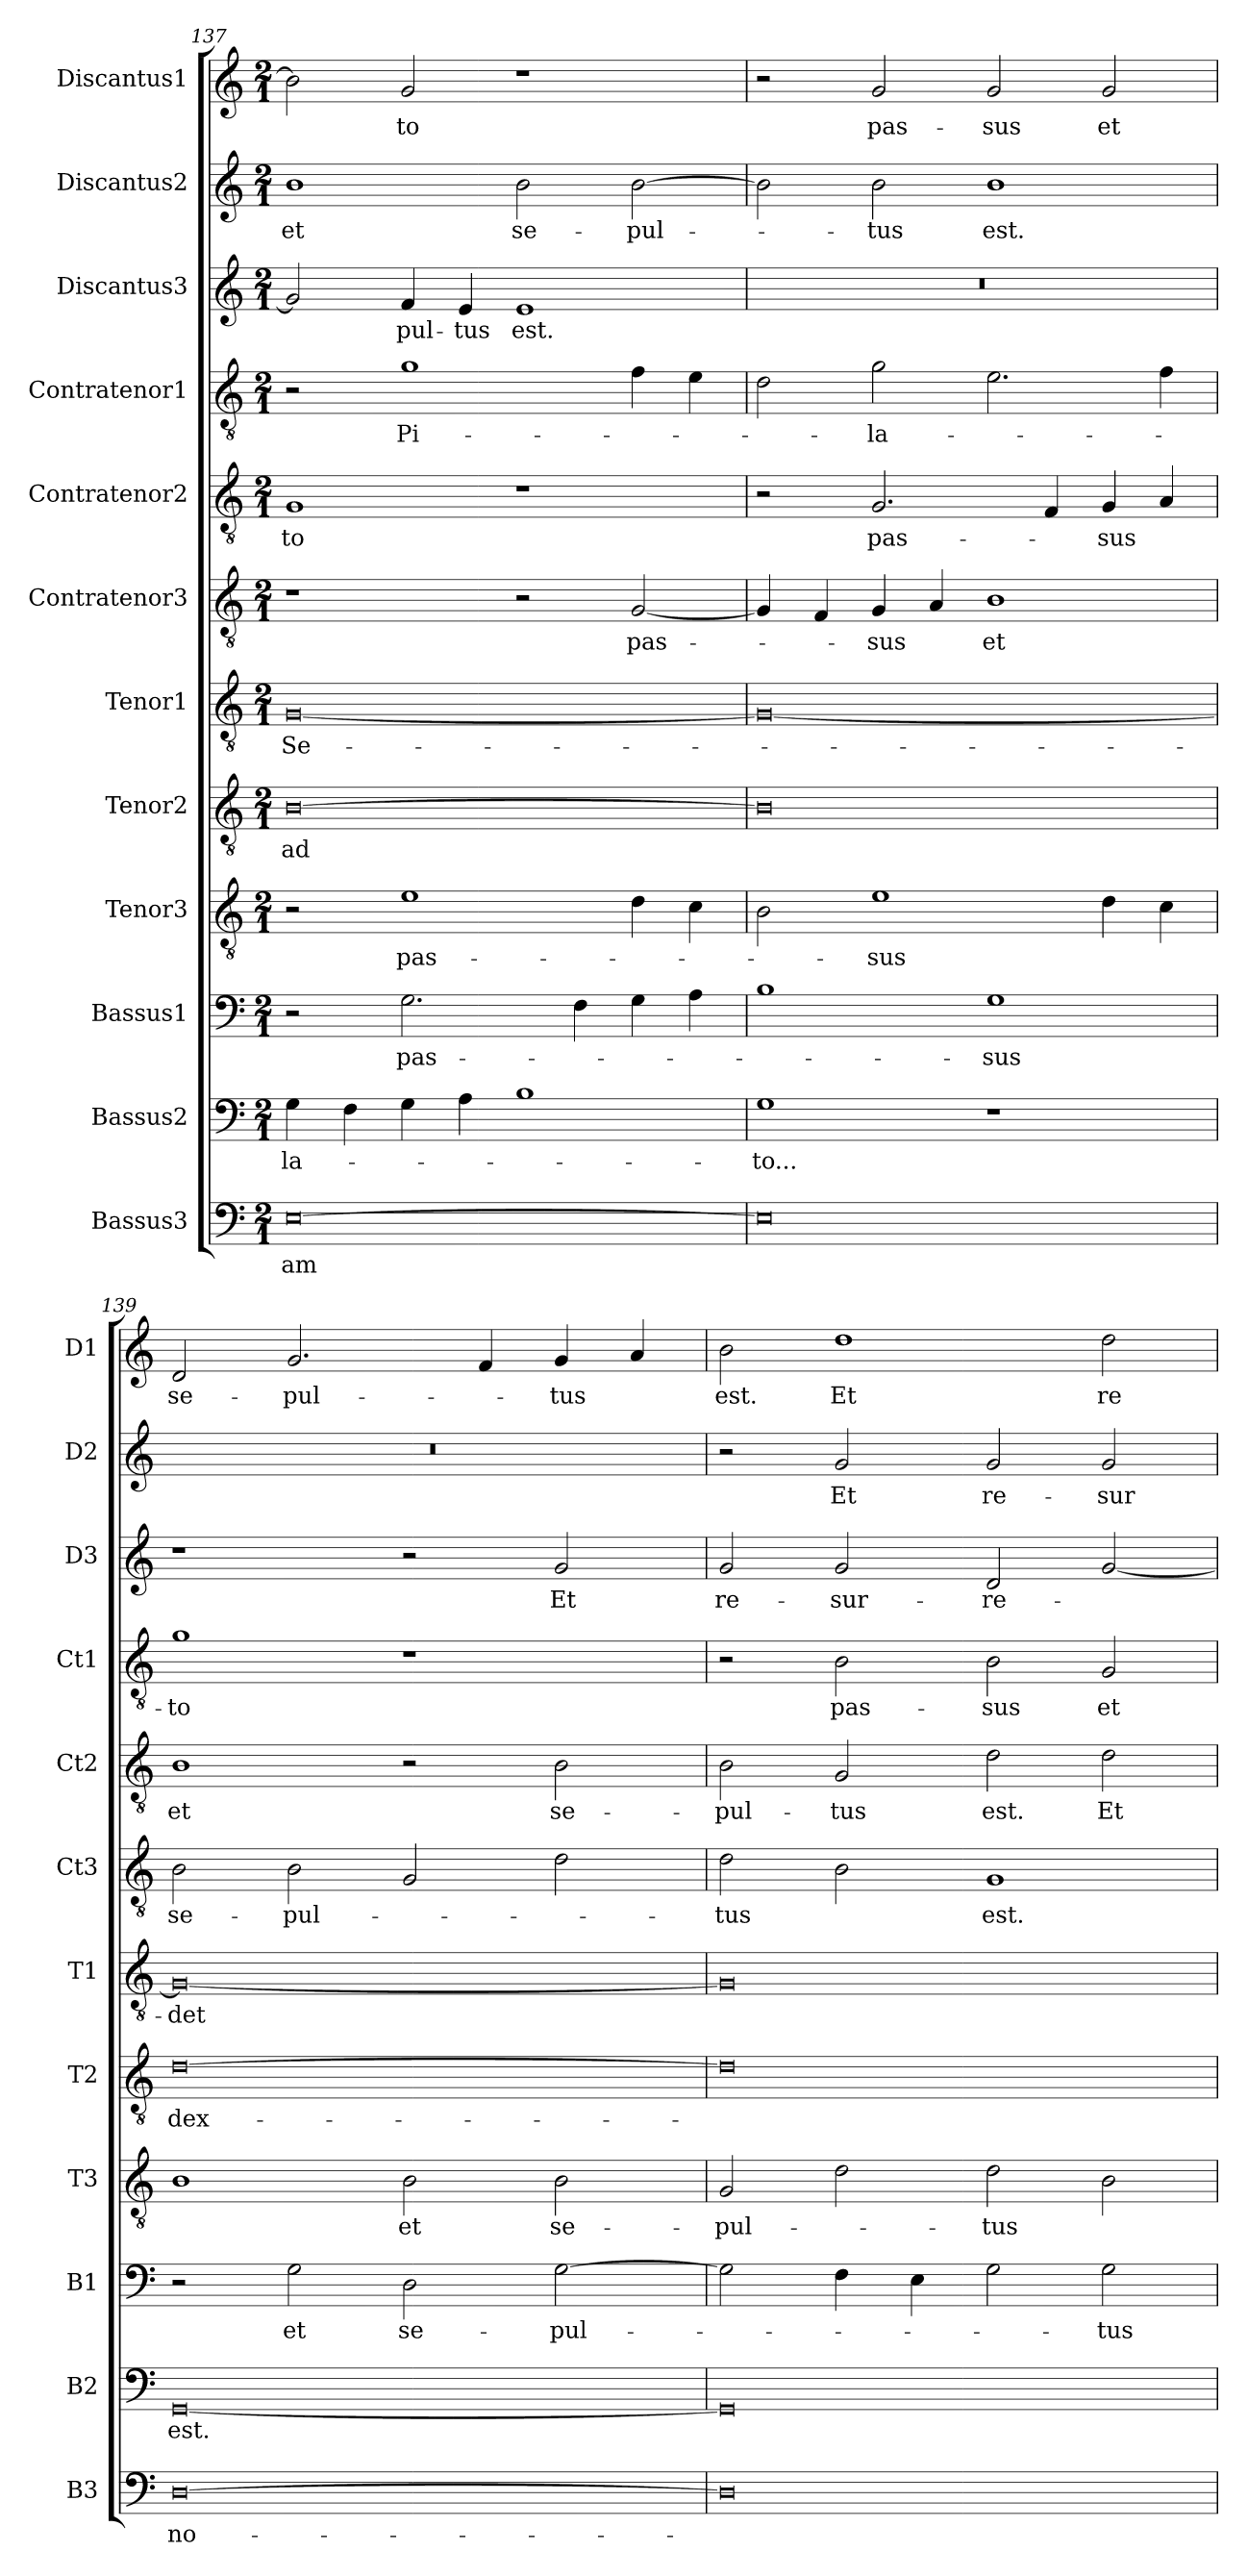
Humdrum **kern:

**kern	**text	**kern	**text	**kern	**text	**kern	**text	**kern	**text	**kern	**text	**kern	**text	**kern	**text	**kern	**text	**kern	**text	**kern	**text	**kern	**text
*part12	*part12	*part11	*part11	*part10	*part10	*part9	*part9	*part8	*part8	*part7	*part7	*part6	*part6	*part5	*part5	*part4	*part4	*part3	*part3	*part2	*part2	*part1	*part1
*staff12	*staff12	*staff11	*staff11	*staff10	*staff10	*staff9	*staff9	*staff8	*staff8	*staff7	*staff7	*staff6	*staff6	*staff5	*staff5	*staff4	*staff4	*staff3	*staff3	*staff2	*staff2	*staff1	*staff1
*I"Bassus3	*	*I"Bassus2	*	*I"Bassus1	*	*I"Tenor3	*	*I"Tenor2	*	*I"Tenor1	*	*I"Contratenor3	*	*I"Contratenor2	*	*I"Contratenor1	*	*I"Discantus3	*	*I"Discantus2	*	*I"Discantus1	*
*I'B3	*	*I'B2	*	*I'B1	*	*I'T3	*	*I'T2	*	*I'T1	*	*I'Ct3	*	*I'Ct2	*	*I'Ct1	*	*I'D3	*	*I'D2	*	*I'D1	*
*clefF4	*	*clefF4	*	*clefF4	*	*clefGv2	*	*clefGv2	*	*clefGv2	*	*clefGv2	*	*clefGv2	*	*clefGv2	*	*clefG2	*	*clefG2	*	*clefG2	*
*k[]	*	*k[]	*	*k[]	*	*k[]	*	*k[]	*	*k[]	*	*k[]	*	*k[]	*	*k[]	*	*k[]	*	*k[]	*	*k[]	*
*M2/1	*	*M2/1	*	*M2/1	*	*M2/1	*	*M2/1	*	*M2/1	*	*M2/1	*	*M2/1	*	*M2/1	*	*M2/1	*	*M2/1	*	*M2/1	*
=137	=137	=137	=137	=137	=137	=137	=137	=137	=137	=137	=137	=137	=137	=137	=137	=137	=137	=137	=137	=137	=137	=137	=137
[0E	-am	4G	-la-	2r	.	2r	.	[0B	ad	[0G	Se-	1r	.	1G	-to	2r	.	2g]	.	1b	et	2b]	.
.	.	4F	.	.	.	.	.	.	.	.	.	.	.	.	.	.	.	.	.	.	.	.	.
.	.	4G	.	2.G	pas-	1e	pas-	.	.	.	.	.	.	.	.	1g	Pi-	4f	-pul-	.	.	2g	-to
.	.	4A	.	.	.	.	.	.	.	.	.	.	.	.	.	.	.	4e	-tus	.	.	.	.
.	.	1B	.	.	.	.	.	.	.	.	.	2r	.	1r	.	.	.	1e	est.	2b	se-	1r	.
.	.	.	.	4F	.	.	.	.	.	.	.	.	.	.	.	.	.	.	.	.	.	.	.
.	.	.	.	4G	.	4d	.	.	.	.	.	[2G	pas-	.	.	4f	.	.	.	[2b	-pul-	.	.
.	.	.	.	4A	.	4c	.	.	.	.	.	.	.	.	.	4e	.	.	.	.	.	.	.
=138	=138	=138	=138	=138	=138	=138	=138	=138	=138	=138	=138	=138	=138	=138	=138	=138	=138	=138	=138	=138	=138	=138	=138
0E]	.	1G	-to...	1B	.	2B	.	0B]	.	0G_	.	4G]	.	2r	.	2d	.	0r	.	2b]	.	2r	.
.	.	.	.	.	.	.	.	.	.	.	.	4F	.	.	.	.	.	.	.	.	.	.	.
.	.	.	.	.	.	1e	-sus	.	.	.	.	4G	-sus	2.G	pas-	2g	-la-	.	.	2b	-tus	2g	pas-
.	.	.	.	.	.	.	.	.	.	.	.	4A	.	.	.	.	.	.	.	.	.	.	.
.	.	1r	.	1G	-sus	.	.	.	.	.	.	1B	et	.	.	2.e	.	.	.	1b	est.	2g	-sus
.	.	.	.	.	.	.	.	.	.	.	.	.	.	4F	.	.	.	.	.	.	.	.	.
.	.	.	.	.	.	4d	.	.	.	.	.	.	.	4G	-sus	.	.	.	.	.	.	2g	et
.	.	.	.	.	.	4c	.	.	.	.	.	.	.	4A	.	4f	.	.	.	.	.	.	.
=139	=139	=139	=139	=139	=139	=139	=139	=139	=139	=139	=139	=139	=139	=139	=139	=139	=139	=139	=139	=139	=139	=139	=139
[0D	no-	[0GG	est.	2r	.	1B	.	[0d	dex-	0G_	-det	2B	se-	1B	et	1g	-to	1r	.	0r	.	2d	se-
.	.	.	.	2G	et	.	.	.	.	.	.	2B	-pul-	.	.	.	.	.	.	.	.	2.g	-pul-
.	.	.	.	2D	se-	2B	et	.	.	.	.	2G	.	2r	.	1r	.	2r	.	.	.	.	.
.	.	.	.	.	.	.	.	.	.	.	.	.	.	.	.	.	.	.	.	.	.	4f	.
.	.	.	.	[2G	-pul-	2B	se-	.	.	.	.	2d	.	2B	se-	.	.	2g	Et	.	.	4g	-tus
.	.	.	.	.	.	.	.	.	.	.	.	.	.	.	.	.	.	.	.	.	.	4a	.
=140	=140	=140	=140	=140	=140	=140	=140	=140	=140	=140	=140	=140	=140	=140	=140	=140	=140	=140	=140	=140	=140	=140	=140
0D]	.	0GG]	.	2G]	.	2G	-pul-	0d]	.	0G]	.	2d	-tus	2B	-pul-	2r	.	2g	re-	2r	.	2b	est.
.	.	.	.	4F	.	2d	.	.	.	.	.	2B	.	2G	-tus	2B	pas-	2g	-sur-	2g	Et	1dd	Et
.	.	.	.	4E	.	.	.	.	.	.	.	.	.	.	.	.	.	.	.	.	.	.	.
.	.	.	.	2G	.	2d	-tus	.	.	.	.	1G	est.	2d	est.	2B	-sus	2d	-re-	2g	re-	.	.
.	.	.	.	2G	-tus	2B	.	.	.	.	.	.	.	2d	Et	2G	et	[2g	.	2g	-sur-	2dd	re-
=	=	=	=	=	=	=	=	=	=	=	=	=	=	=	=	=	=	=	=	=	=	=	=
*-	*-	*-	*-	*-	*-	*-	*-	*-	*-	*-	*-	*-	*-	*-	*-	*-	*-	*-	*-	*-	*-	*-	*-
